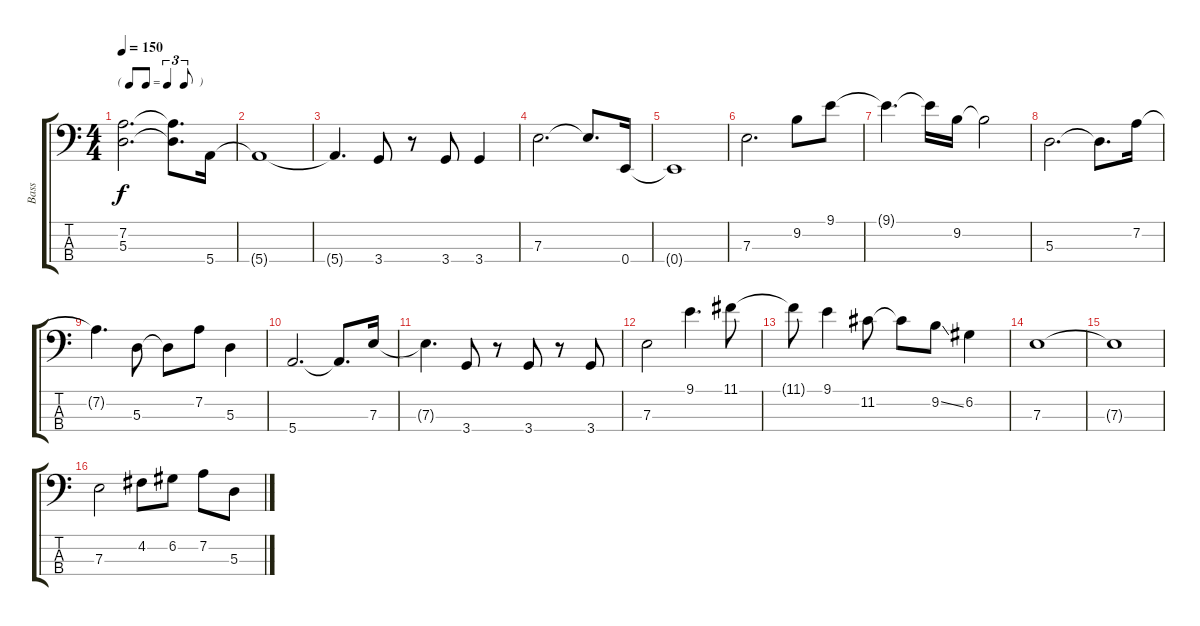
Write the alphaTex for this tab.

\track ("Bass" "Bass") {instrument electricbassfinger}
\staff {score tabs}
\tuning (G2 D2 A1 E1) {hide}
\ts (4 4)
\tf triplet8th
\tempo 150
\clef f4
\ks c
(7.2{t} 5.3{t}).2{d dy f} (7.2{t} 5.3{t}).8{d} 5.4.16 |
5.4{t}.1 |
5.4{t}.4{d} 3.4.8 r.8 3.4.8 3.4.4 |
7.3.2{d} 7.3{t}.8{d} 0.4.16 |
0.4{t}.1 |
7.3.2{d} 9.2.8 9.1.8 |
9.1{t}.4{d} 9.1{t}.16 9.2.16 9.2{t}.2 |
5.3.2{d} 5.3{t}.8{d} 7.2.16 |
7.2{t}.4{d} 5.3.8 5.3{t}.8 7.2.8 5.3.4 |
5.4.2{d} 5.4{t}.8{d} 7.3.16 |
7.3{t}.4{d} 3.4.8 r.8 3.4.8 r.8 3.4.8 |
7.3.2 9.1.4{d} 11.1.8 |
11.1{t}.8 9.1.4 11.2.8 11.2{t}.8 9.2{ss}.8 6.2.4 |
7.3.1 |
7.3{t}.1 |
7.3.2 4.2.8 6.2.8 7.2.8 5.3.8
